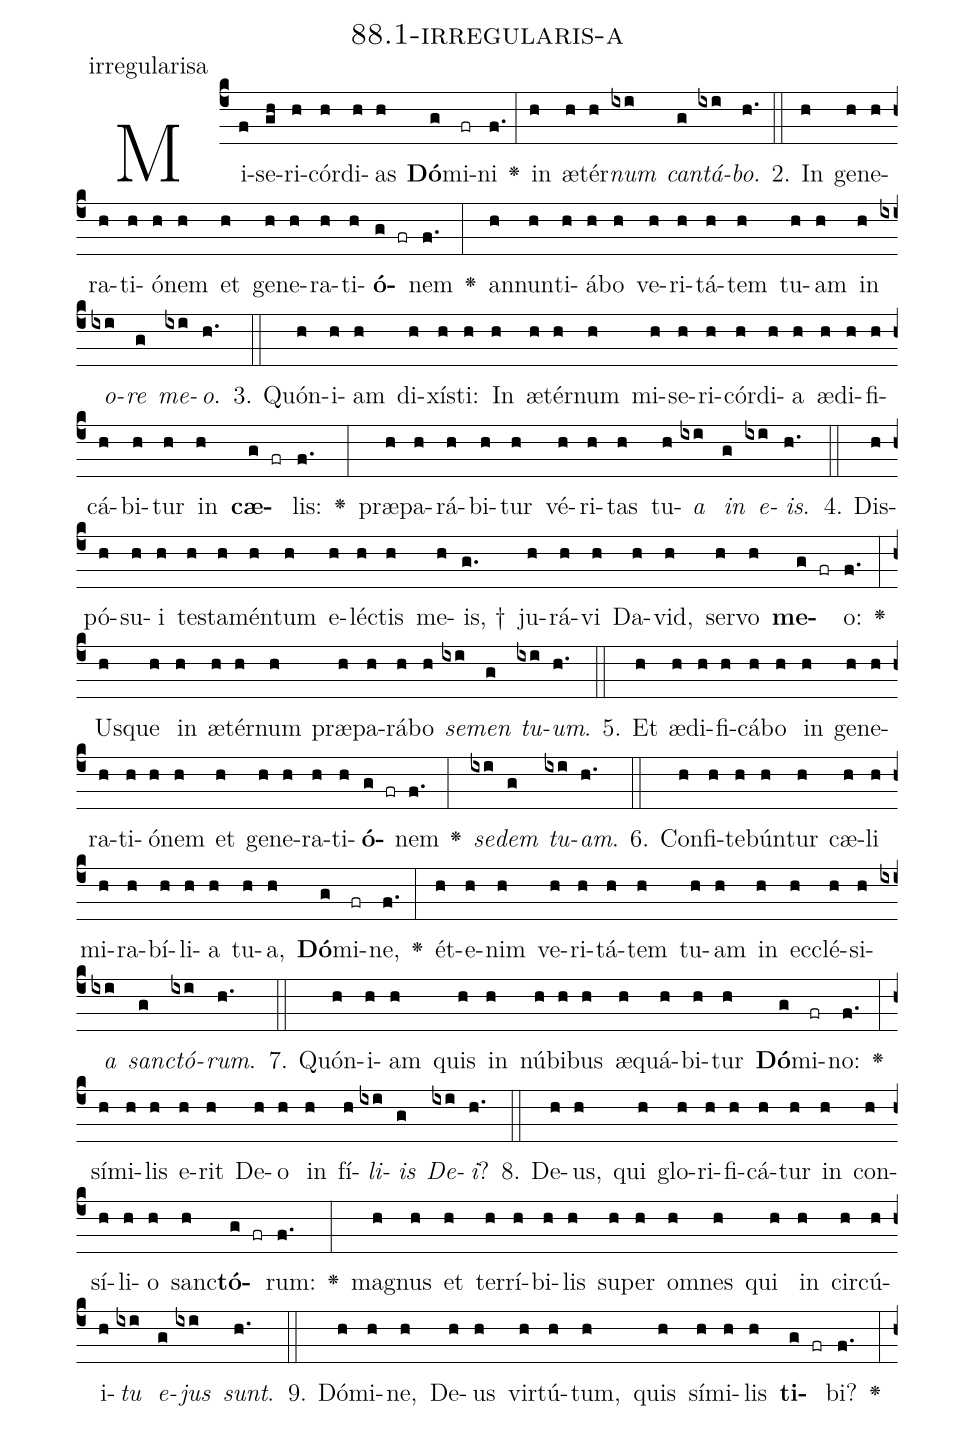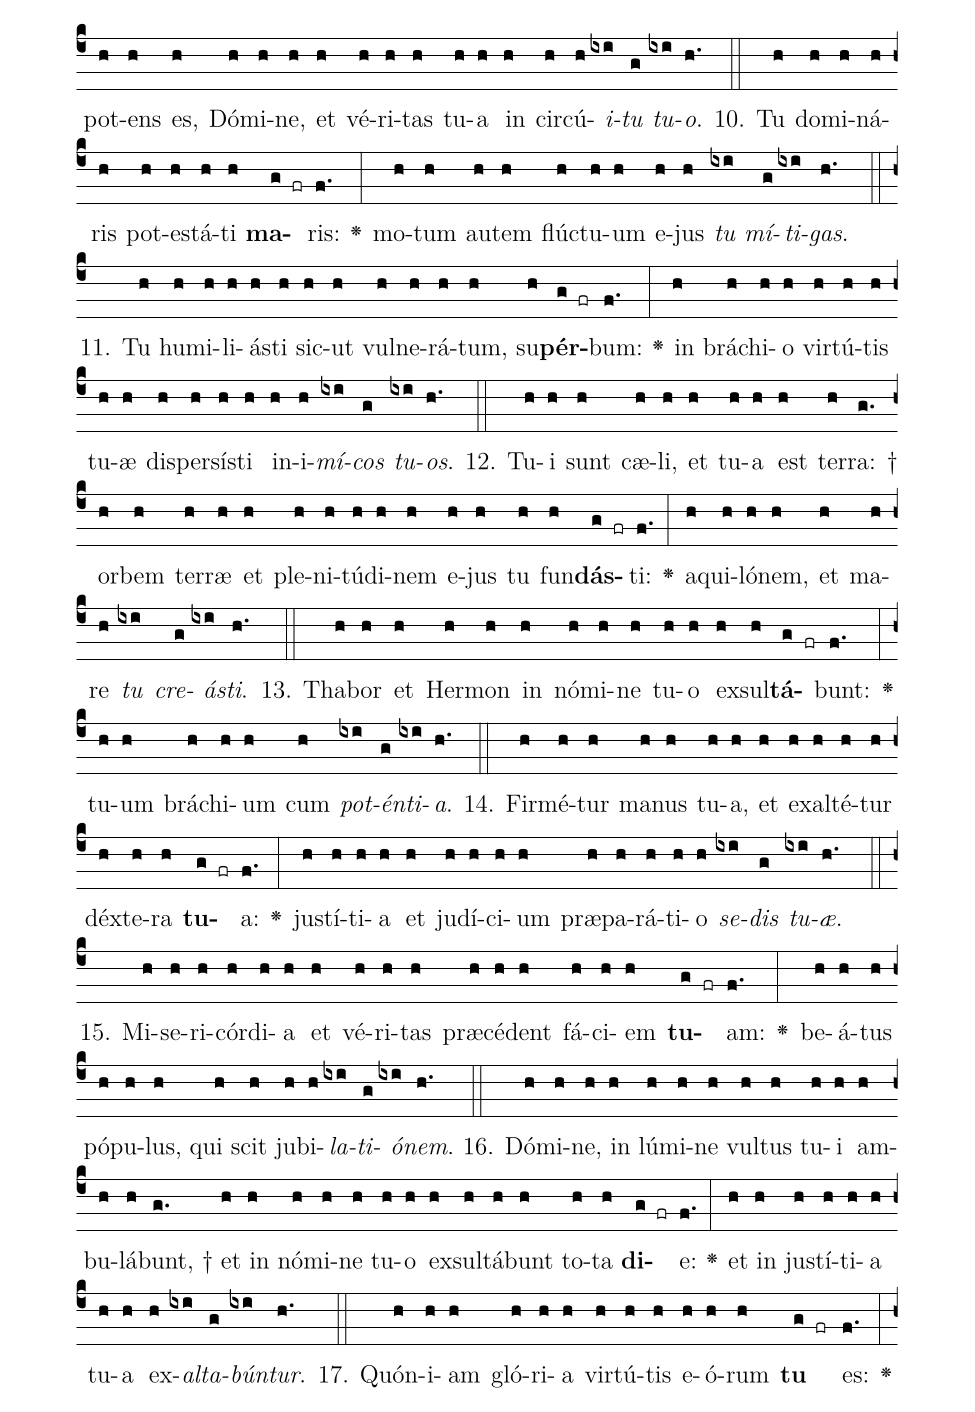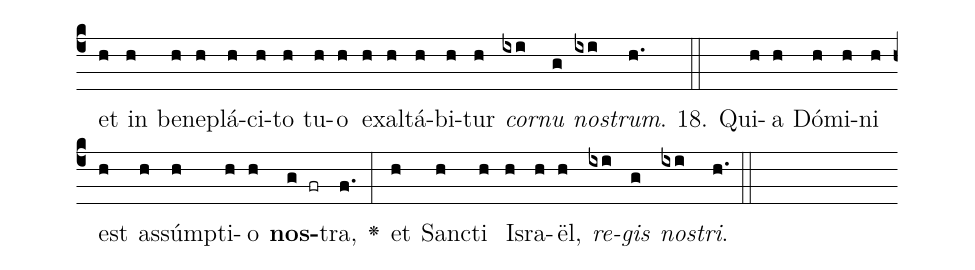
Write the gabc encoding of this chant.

name: 88.1-irregularis-a;
annotation: irregularisa;
%%
(c4)Mi(f)se(gh)ri(h)cór(h)di(h)as(h) <b>Dó</b>(g)mi(fr)ni(f.) <v>\greheightstar</v>(:) in(h) æ(h)tér(h)<i>num</i>(ixi) <i>can</i>(g)<i>tá</i>(ixi)<i>bo</i>.(h.) (::)
2. In(h) ge(h)ne(h)ra(h)ti(h)ó(h)nem(h) et(h) ge(h)ne(h)ra(h)ti(h)<b>ó</b>(g fr)nem(f.) <v>\greheightstar</v>(:) an(h)nun(h)ti(h)á(h)bo(h) ve(h)ri(h)tá(h)tem(h) tu(h)am(h) in(h) <i>o</i>(ixi)<i>re</i>(g) <i>me</i>(ixi)<i>o</i>.(h.) (::)
3. Quón(h)i(h)am(h) di(h)xís(h)ti:(h) In(h) æ(h)tér(h)num(h) mi(h)se(h)ri(h)cór(h)di(h)a(h) æ(h)di(h)fi(h)cá(h)bi(h)tur(h) in(h) <b>cæ</b>(g fr)lis:(f.) <v>\greheightstar</v>(:) præ(h)pa(h)rá(h)bi(h)tur(h) vé(h)ri(h)tas(h) tu(h)<i>a</i>(ixi) <i>in</i>(g) <i>e</i>(ixi)<i>is</i>.(h.) (::)
4. Dis(h)pó(h)su(h)i(h) tes(h)ta(h)mén(h)tum(h) e(h)léc(h)tis(h) me(h)is, †(g.) ju(h)rá(h)vi(h) Da(h)vid,(h) ser(h)vo(h) <b>me</b>(g fr)o:(f.) <v>\greheightstar</v>(:) Us(h)que(h) in(h) æ(h)tér(h)num(h) præ(h)pa(h)rá(h)bo(h) <i>se</i>(ixi)<i>men</i>(g) <i>tu</i>(ixi)<i>um</i>.(h.) (::)
5. Et(h) æ(h)di(h)fi(h)cá(h)bo(h) in(h) ge(h)ne(h)ra(h)ti(h)ó(h)nem(h) et(h) ge(h)ne(h)ra(h)ti(h)<b>ó</b>(g fr)nem(f.) <v>\greheightstar</v>(:) <i>se</i>(ixi)<i>dem</i>(g) <i>tu</i>(ixi)<i>am</i>.(h.) (::)
6. Con(h)fi(h)te(h)bún(h)tur(h) cæ(h)li(h) mi(h)ra(h)bí(h)li(h)a(h) tu(h)a,(h) <b>Dó</b>(g)mi(fr)ne,(f.) <v>\greheightstar</v>(:) ét(h)e(h)nim(h) ve(h)ri(h)tá(h)tem(h) tu(h)am(h) in(h) ec(h)clé(h)si(h)<i>a</i>(ixi) <i>sanc</i>(g)<i>tó</i>(ixi)<i>rum</i>.(h.) (::)
7. Quón(h)i(h)am(h) quis(h) in(h) nú(h)bi(h)bus(h) æ(h)quá(h)bi(h)tur(h) <b>Dó</b>(g)mi(fr)no:(f.) <v>\greheightstar</v>(:) sí(h)mi(h)lis(h) e(h)rit(h) De(h)o(h) in(h) fí(h)<i>li</i>(ixi)<i>is</i>(g) <i>De</i>(ixi)<i>i</i>?(h.) (::)
8. De(h)us,(h) qui(h) glo(h)ri(h)fi(h)cá(h)tur(h) in(h) con(h)sí(h)li(h)o(h) sanc(h)<b>tó</b>(g fr)rum:(f.) <v>\greheightstar</v>(:) ma(h)gnus(h) et(h) ter(h)rí(h)bi(h)lis(h) su(h)per(h) om(h)nes(h) qui(h) in(h) cir(h)cú(h)i(h)<i>tu</i>(ixi) <i>e</i>(g)<i>jus</i>(ixi) <i>sunt</i>.(h.) (::)
9. Dó(h)mi(h)ne,(h) De(h)us(h) vir(h)tú(h)tum,(h) quis(h) sí(h)mi(h)lis(h) <b>ti</b>(g fr)bi?(f.) <v>\greheightstar</v>(:) pot(h)ens(h) es,(h) Dó(h)mi(h)ne,(h) et(h) vé(h)ri(h)tas(h) tu(h)a(h) in(h) cir(h)cú(h)<i>i</i>(ixi)<i>tu</i>(g) <i>tu</i>(ixi)<i>o</i>.(h.) (::)
10. Tu(h) do(h)mi(h)ná(h)ris(h) pot(h)es(h)tá(h)ti(h) <b>ma</b>(g fr)ris:(f.) <v>\greheightstar</v>(:) mo(h)tum(h) au(h)tem(h) flúc(h)tu(h)um(h) e(h)jus(h) <i>tu</i>(ixi) <i>mí</i>(g)<i>ti</i>(ixi)<i>gas</i>.(h.) (::)
11. Tu(h) hu(h)mi(h)li(h)ás(h)ti(h) sic(h)ut(h) vul(h)ne(h)rá(h)tum,(h) su(h)<b>pér</b>(g fr)bum:(f.) <v>\greheightstar</v>(:) in(h) brá(h)chi(h)o(h) vir(h)tú(h)tis(h) tu(h)æ(h) di(h)sper(h)sís(h)ti(h) in(h)i(h)<i>mí</i>(ixi)<i>cos</i>(g) <i>tu</i>(ixi)<i>os</i>.(h.) (::)
12. Tu(h)i(h) sunt(h) cæ(h)li,(h) et(h) tu(h)a(h) est(h) ter(h)ra: †(g.) or(h)bem(h) ter(h)ræ(h) et(h) ple(h)ni(h)tú(h)di(h)nem(h) e(h)jus(h) tu(h) fun(h)<b>dás</b>(g fr)ti:(f.) <v>\greheightstar</v>(:) a(h)qui(h)ló(h)nem,(h) et(h) ma(h)re(h) <i>tu</i>(ixi) <i>cre</i>(g)<i>ás</i>(ixi)<i>ti</i>.(h.) (::)
13. Tha(h)bor(h) et(h) Her(h)mon(h) in(h) nó(h)mi(h)ne(h) tu(h)o(h) ex(h)sul(h)<b>tá</b>(g fr)bunt:(f.) <v>\greheightstar</v>(:) tu(h)um(h) brá(h)chi(h)um(h) cum(h) <i>pot</i>(ixi)<i>én</i>(g)<i>ti</i>(ixi)<i>a</i>.(h.) (::)
14. Fir(h)mé(h)tur(h) ma(h)nus(h) tu(h)a,(h) et(h) ex(h)al(h)té(h)tur(h) déx(h)te(h)ra(h) <b>tu</b>(g fr)a:(f.) <v>\greheightstar</v>(:) jus(h)tí(h)ti(h)a(h) et(h) ju(h)dí(h)ci(h)um(h) præ(h)pa(h)rá(h)ti(h)o(h) <i>se</i>(ixi)<i>dis</i>(g) <i>tu</i>(ixi)<i>æ</i>.(h.) (::)
15. Mi(h)se(h)ri(h)cór(h)di(h)a(h) et(h) vé(h)ri(h)tas(h) præ(h)cé(h)dent(h) fá(h)ci(h)em(h) <b>tu</b>(g fr)am:(f.) <v>\greheightstar</v>(:) be(h)á(h)tus(h) pó(h)pu(h)lus,(h) qui(h) scit(h) ju(h)bi(h)<i>la</i>(ixi)<i>ti</i>(g)<i>ó</i>(ixi)<i>nem</i>.(h.) (::)
16. Dó(h)mi(h)ne,(h) in(h) lú(h)mi(h)ne(h) vul(h)tus(h) tu(h)i(h) am(h)bu(h)lá(h)bunt, †(g.) et(h) in(h) nó(h)mi(h)ne(h) tu(h)o(h) ex(h)sul(h)tá(h)bunt(h) to(h)ta(h) <b>di</b>(g fr)e:(f.) <v>\greheightstar</v>(:) et(h) in(h) jus(h)tí(h)ti(h)a(h) tu(h)a(h) ex(h)<i>al</i>(ixi)<i>ta</i>(g)<i>bún</i>(ixi)<i>tur</i>.(h.) (::)
17. Quón(h)i(h)am(h) gló(h)ri(h)a(h) vir(h)tú(h)tis(h) e(h)ó(h)rum(h) <b>tu</b>(g fr) es:(f.) <v>\greheightstar</v>(:) et(h) in(h) be(h)ne(h)plá(h)ci(h)to(h) tu(h)o(h) ex(h)al(h)tá(h)bi(h)tur(h) <i>cor</i>(ixi)<i>nu</i>(g) <i>nos</i>(ixi)<i>trum</i>.(h.) (::)
18. Qui(h)a(h) Dó(h)mi(h)ni(h) est(h) as(h)súmp(h)ti(h)o(h) <b>nos</b>(g fr)tra,(f.) <v>\greheightstar</v>(:) et(h) Sanc(h)ti(h) Is(h)ra(h)ël,(h) <i>re</i>(ixi)<i>gis</i>(g) <i>nos</i>(ixi)<i>tri</i>.(h.) (::)
